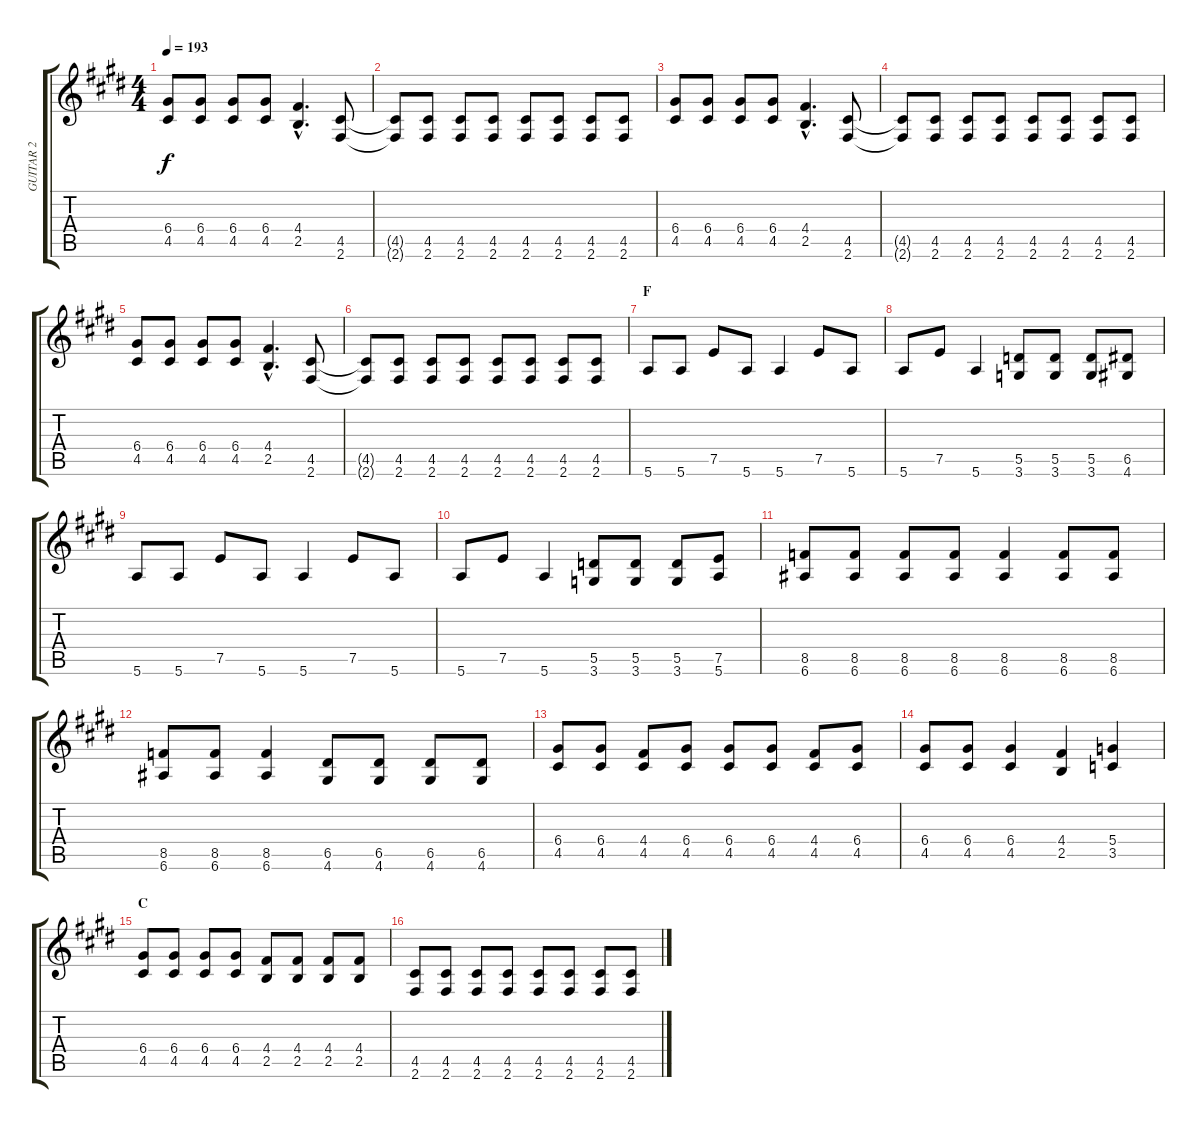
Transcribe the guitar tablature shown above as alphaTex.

\track ("GUITAR 2" "GUITAR 2") {instrument distortionguitar}
\staff {score tabs}
\tuning (E4 B3 G3 D3 A2 E2) {hide}
\ts (4 4)
\tempo 193
\clef g2
\ks c#minor
(6.4 4.5).8{dy f} (6.4 4.5).8 (6.4 4.5).8 (6.4 4.5).8 (4.4{hac} 2.5{hac}).4{d} (4.5 2.6).8 |
(4.5{t} 2.6{t}).8 (4.5 2.6).8 (4.5 2.6).8 (4.5 2.6).8 (4.5 2.6).8 (4.5 2.6).8 (4.5 2.6).8 (4.5 2.6).8 |
(6.4 4.5).8 (6.4 4.5).8 (6.4 4.5).8 (6.4 4.5).8 (4.4{hac} 2.5{hac}).4{d} (4.5 2.6).8 |
(4.5{t} 2.6{t}).8 (4.5 2.6).8 (4.5 2.6).8 (4.5 2.6).8 (4.5 2.6).8 (4.5 2.6).8 (4.5 2.6).8 (4.5 2.6).8 |
(6.4 4.5).8 (6.4 4.5).8 (6.4 4.5).8 (6.4 4.5).8 (4.4{hac} 2.5{hac}).4{d} (4.5 2.6).8 |
(4.5{t} 2.6{t}).8 (4.5 2.6).8 (4.5 2.6).8 (4.5 2.6).8 (4.5 2.6).8 (4.5 2.6).8 (4.5 2.6).8 (4.5 2.6).8 |
\section ("" "F")
5.6.8 5.6.8 7.5.8 5.6.8 5.6.4 7.5.8 5.6.8 |
5.6.8 7.5.8 5.6.4 (5.5 3.6).8 (5.5 3.6).8 (5.5 3.6).8 (6.5 4.6).8 |
5.6.8{balance 3} 5.6.8 7.5.8 5.6.8 5.6.4 7.5.8 5.6.8 |
5.6.8 7.5.8 5.6.4 (5.5 3.6).8 (5.5 3.6).8 (5.5 3.6).8 (7.5 5.6).8 |
(8.5 6.6).8 (8.5 6.6).8 (8.5 6.6).8 (8.5 6.6).8 (8.5 6.6).4 (8.5 6.6).8 (8.5 6.6).8 |
(8.5 6.6).8 (8.5 6.6).8 (8.5 6.6).4 (6.5 4.6).8 (6.5 4.6).8 (6.5 4.6).8 (6.5 4.6).8 |
(6.4 4.5).8 (6.4 4.5).8 (4.4 4.5).8 (6.4 4.5).8 (6.4 4.5).8 (6.4 4.5).8 (4.4 4.5).8 (6.4 4.5).8 |
(6.4 4.5).8 (6.4 4.5).8 (6.4 4.5).4 (4.4 2.5).4 (5.4 3.5).4 |
\section ("" "C")
(6.4 4.5).8 (6.4 4.5).8 (6.4 4.5).8 (6.4 4.5).8 (4.4 2.5).8 (4.4 2.5).8 (4.4 2.5).8 (4.4 2.5).8 |
(4.5 2.6).8 (4.5 2.6).8 (4.5 2.6).8 (4.5 2.6).8 (4.5 2.6).8 (4.5 2.6).8 (4.5 2.6).8 (4.5 2.6).8
